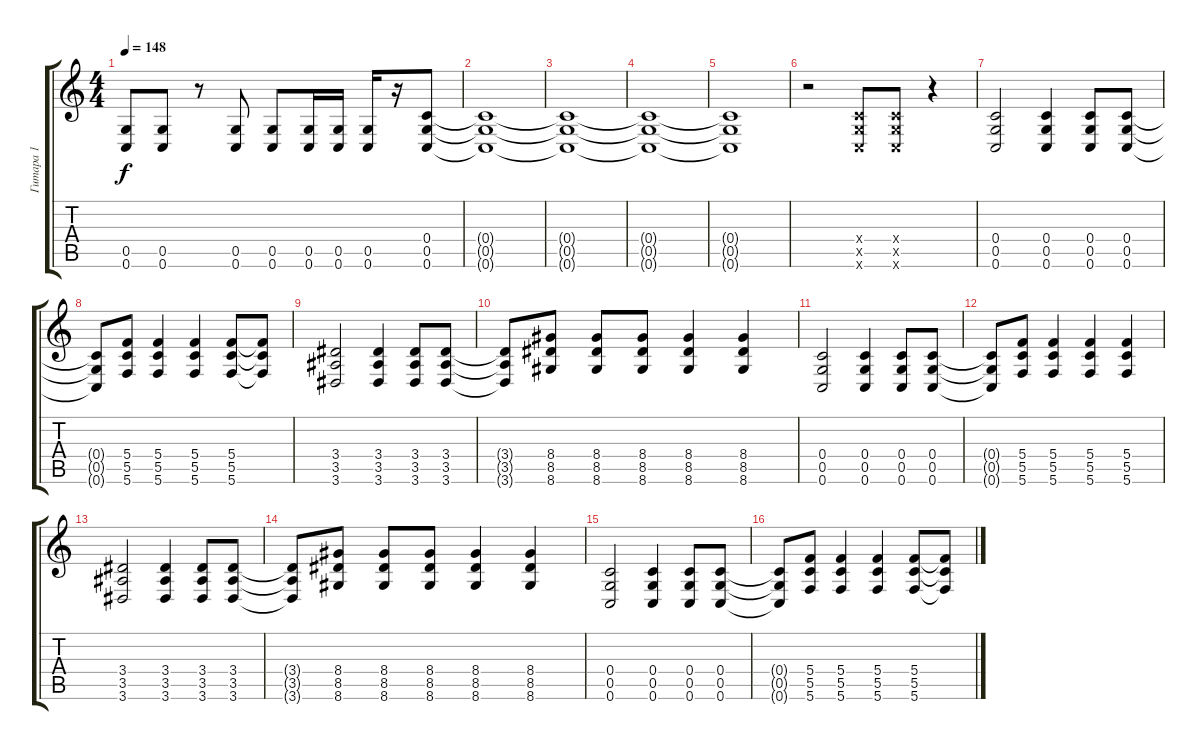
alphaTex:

\track ("Гитара 1" "Гитара 1") {instrument distortionguitar}
\staff {score tabs}
\tuning (D4 A3 F3 C3 G2 C2) {hide}
\ts (4 4)
\tempo 148
\clef g2
\ks c
(0.5 0.6).8{dy f} (0.5 0.6).8 r.8 (0.5 0.6).8 (0.5 0.6).8 (0.5 0.6).16 (0.5 0.6).16 (0.5 0.6).16 r.16 (0.4 0.5 0.6).8 |
(0.4{t} 0.5{t} 0.6{t}).1 |
(0.4{t} 0.5{t} 0.6{t}).1{volume 5 balance 8} |
(0.4{t} 0.5{t} 0.6{t}).1 |
(0.4{t} 0.5{t} 0.6{t}).1 |
r.2{volume 13} (0.4{x} 0.5{x} 0.6{x}).8 (0.4{x} 0.5{x} 0.6{x}).8 r.4 |
(0.4 0.5 0.6).2 (0.4 0.5 0.6).4 (0.4 0.5 0.6).8 (0.4 0.5 0.6).8 |
(0.4{t} 0.5{t} 0.6{t}).8 (5.4 5.5 5.6).8 (5.4 5.5 5.6).4 (5.4 5.5 5.6).4 (5.4 5.5 5.6).8 (5.4{t} 5.5{t} 5.6{t}).8 |
(3.4 3.5 3.6).2 (3.4 3.5 3.6).4 (3.4 3.5 3.6).8 (3.4 3.5 3.6).8 |
(3.4{t} 3.5{t} 3.6{t}).8 (8.4 8.5 8.6).8 (8.4 8.5 8.6).8 (8.4 8.5 8.6).8 (8.4 8.5 8.6).4 (8.4 8.5 8.6).4 |
(0.4 0.5 0.6).2 (0.4 0.5 0.6).4 (0.4 0.5 0.6).8 (0.4 0.5 0.6).8 |
(0.4{t} 0.5{t} 0.6{t}).8 (5.4 5.5 5.6).8 (5.4 5.5 5.6).4 (5.4 5.5 5.6).4 (5.4 5.5 5.6).4 |
(3.4 3.5 3.6).2 (3.4 3.5 3.6).4 (3.4 3.5 3.6).8 (3.4 3.5 3.6).8 |
(3.4{t} 3.5{t} 3.6{t}).8 (8.4 8.5 8.6).8 (8.4 8.5 8.6).8 (8.4 8.5 8.6).8 (8.4 8.5 8.6).4 (8.4 8.5 8.6).4 |
(0.4 0.5 0.6).2 (0.4 0.5 0.6).4 (0.4 0.5 0.6).8 (0.4 0.5 0.6).8 |
(0.4{t} 0.5{t} 0.6{t}).8 (5.4 5.5 5.6).8 (5.4 5.5 5.6).4 (5.4 5.5 5.6).4 (5.4 5.5 5.6).8 (5.4{t} 5.5{t} 5.6{t}).8
